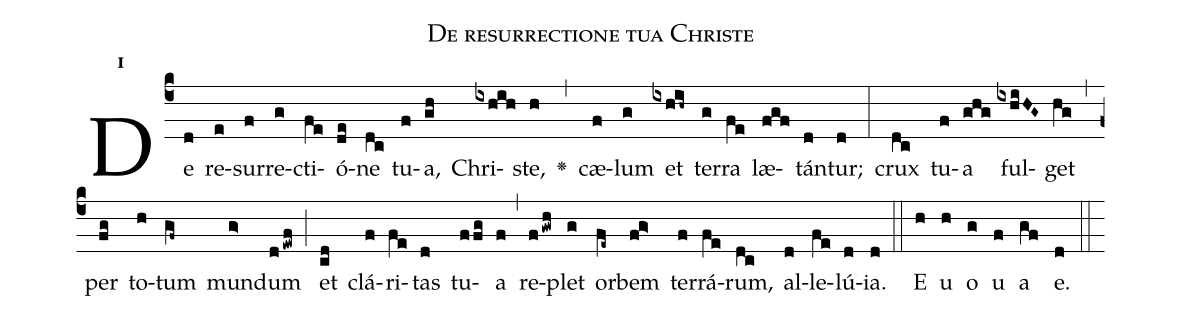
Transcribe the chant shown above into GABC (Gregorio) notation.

name:De resurrectione tua Christe;
office-part:Antiphona;
mode:1;
%%
initial-style: 1;
name: De resurrectione tua Christe
book: Antiphonae & Responsoria/Tomus II, p. 177;
occasion: Hebdomada III Paschae Dominica;
office-part: Laudes Ant 3;
user-notes: ;
commentary: ;
annotation: 1d;
centering-scheme: english;
fontsize: 12;
font: OFLSortsMillGoudy;
height: 11;
width: 4.5;
%%
(c4)De(d) re(e)sur(f)re(g)cti(fe)ó(de)ne(dc) tu(f)a,(gh) Chri(ixhih)ste,(h) <v>\greheightstar</v>(,) cæ(f)lum(g) et(ixhih~) ter(g)ra(fe) læ(fgf)tán(d)tur;(d) (:) crux(dc) tu(f)a(ghg) ful(ixhiHG~)get(hg) (,) per(fg) to(h)tum(gf~) mun(g>)dum(dewf) (;) et(cd) clá(f)ri(fe)tas(d) tu(ffg)a(f) (,) re(fgwh)plet(g) or(fe~)bem(fg>) ter(f)rá(fe)rum,(dc) al(d)le(fe)lú(d)ia.(d) (::)
E(h) u(h) o(g) u(f) a(gf) e.(d) (::)
